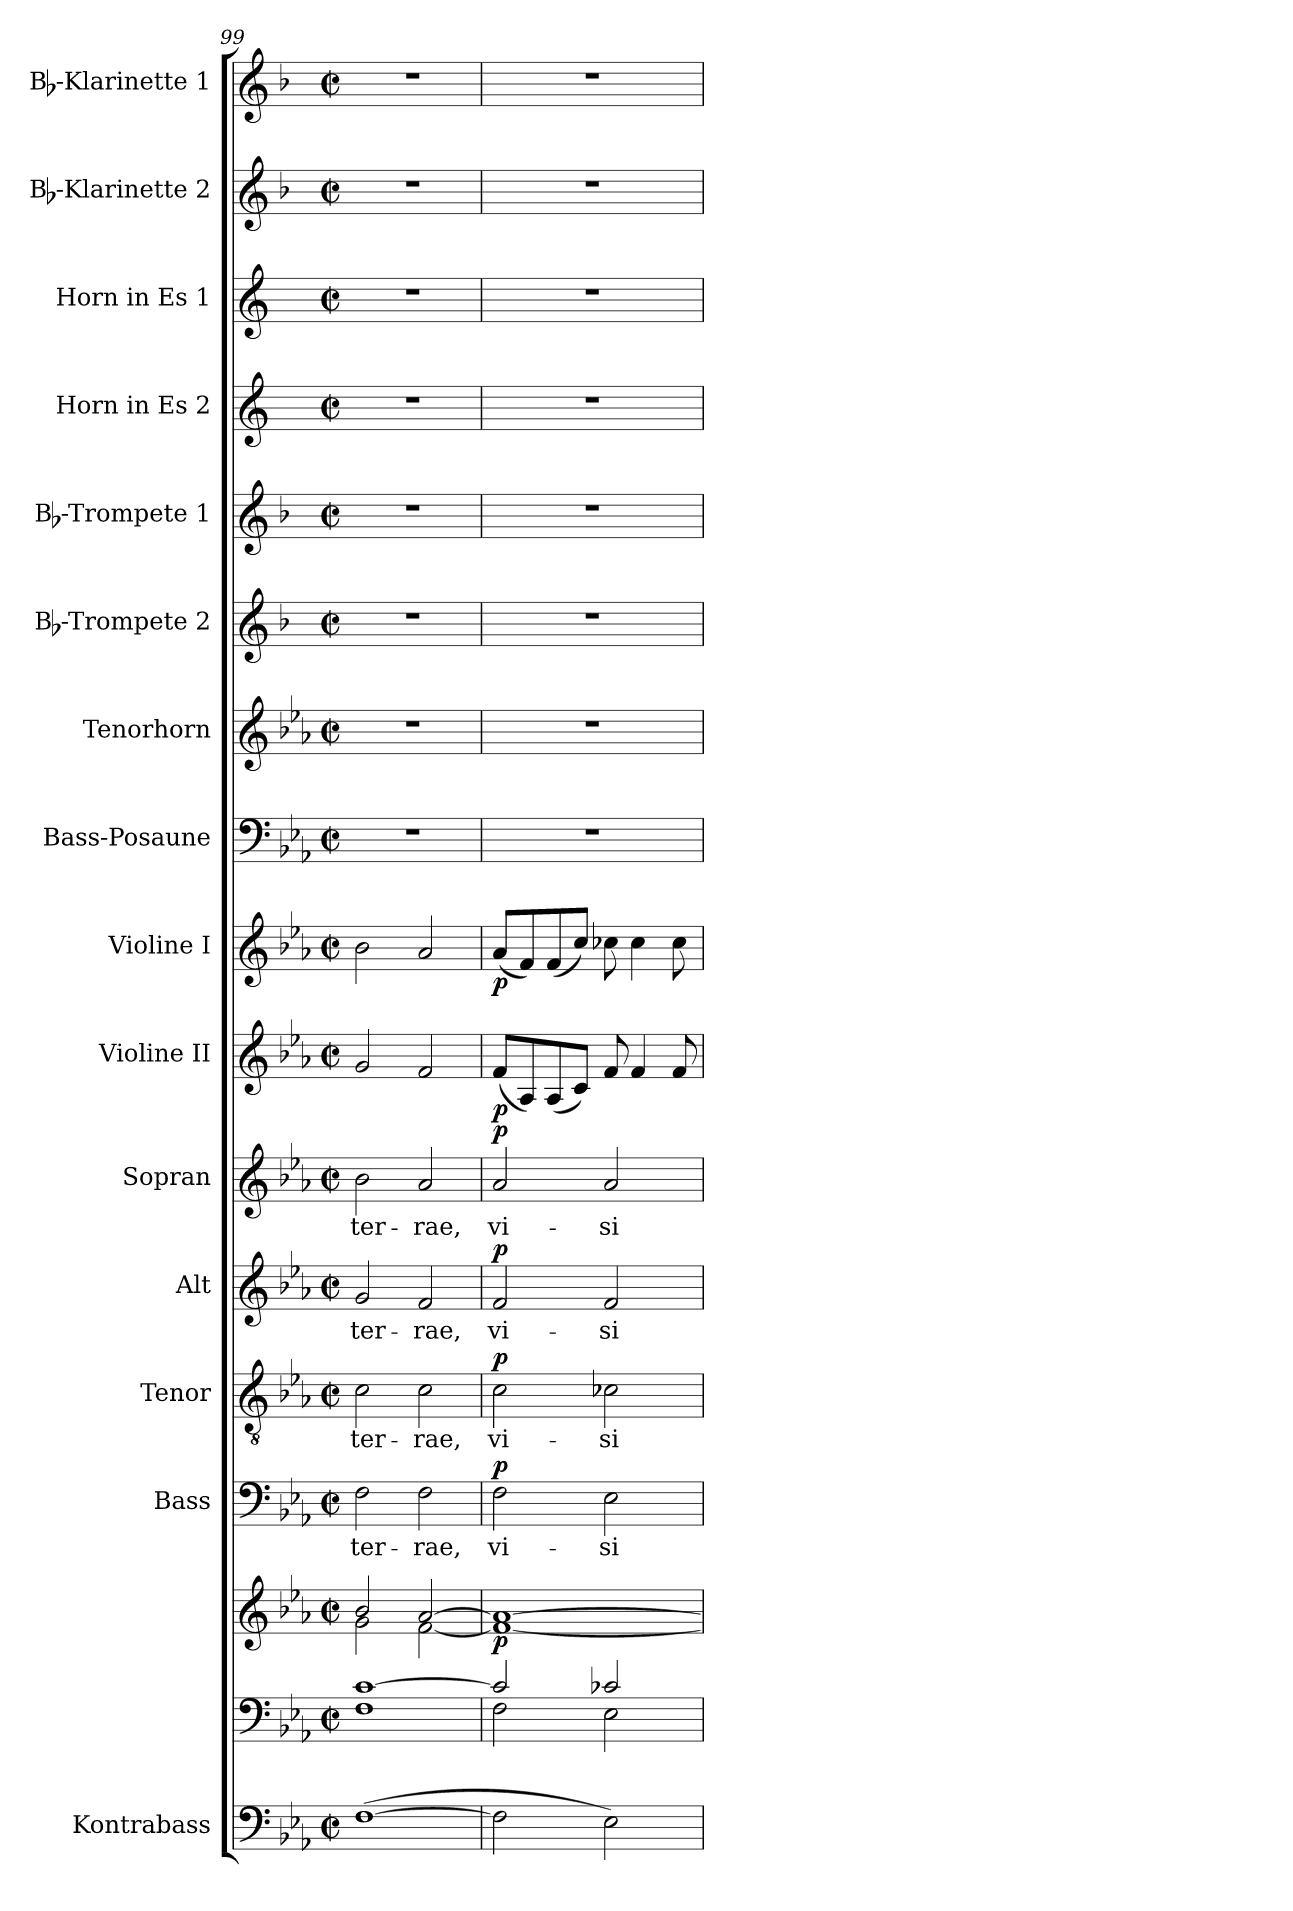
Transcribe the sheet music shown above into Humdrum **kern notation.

**kern	**kern	**kern	**dynam	**kern	**text	**dynam	**kern	**text	**dynam	**kern	**text	**dynam	**kern	**text	**dynam	**kern	**dynam	**kern	**dynam	**kern	**kern	**kern	**kern	**kern	**kern	**kern	**kern
*part16	*part15	*part15	*part15	*part14	*part14	*part14	*part13	*part13	*part13	*part12	*part12	*part12	*part11	*part11	*part11	*part10	*part10	*part9	*part9	*part8	*part7	*part6	*part5	*part4	*part3	*part2	*part1
*staff17	*staff16	*staff15	*staff15/16	*staff14	*staff14	*staff14	*staff13	*staff13	*staff13	*staff12	*staff12	*staff12	*staff11	*staff11	*staff11	*staff10	*staff10	*staff9	*staff9	*staff8	*staff7	*staff6	*staff5	*staff4	*staff3	*staff2	*staff1
*I"Kontrabass	*	*	*	*I"Bass	*	*	*I"Tenor	*	*	*I"Alt	*	*	*I"Sopran	*	*	*I"Violine II	*	*I"Violine I	*	*I"Bass-Posaune	*I"Tenorhorn	*I"Bb-Trompete 2	*I"Bb-Trompete 1	*I"Horn in Es 2	*I"Horn in Es 1	*I"Bb-Klarinette 2	*I"Bb-Klarinette 1
*I'Kb.	*	*	*	*I'B.	*	*	*I'T.	*	*	*I'A.	*	*	*I'S.	*	*	*I'Vl. II	*	*I'Vl. I	*	*I'B. Pos.	*I'T. Hrn.	*I'Bb Trp. 2	*I'Bb Trp. 1	*	*	*I'Bb Kl. 2	*I'Bb Kl. 1
*clefF4	*clefF4	*clefG2	*	*clefF4	*	*	*clefGv2	*	*	*clefG2	*	*	*clefG2	*	*	*clefG2	*	*clefG2	*	*clefF4	*clefG2	*clefG2	*clefG2	*clefG2	*clefG2	*clefG2	*clefG2
*ITrd7c12	*	*	*	*	*	*	*	*	*	*	*	*	*	*	*	*	*	*	*	*	*ITrd8c14	*ITrd1c2	*ITrd1c2	*ITrd5c9	*ITrd5c9	*ITrd1c2	*ITrd1c2
*k[b-e-a-]	*k[b-e-a-]	*k[b-e-a-]	*	*k[b-e-a-]	*	*	*k[b-e-a-]	*	*	*k[b-e-a-]	*	*	*k[b-e-a-]	*	*	*k[b-e-a-]	*	*k[b-e-a-]	*	*k[b-e-a-]	*k[b-e-a-]	*k[b-e-a-]	*k[b-e-a-]	*k[b-e-a-]	*k[b-e-a-]	*k[b-e-a-]	*k[b-e-a-]
*E-:	*E-:	*E-:	*	*E-:	*	*	*E-:	*	*	*E-:	*	*	*E-:	*	*	*E-:	*	*E-:	*	*E-:	*E-:	*E-:	*E-:	*E-:	*E-:	*E-:	*E-:
*M2/2	*M2/2	*M2/2	*	*M2/2	*	*	*M2/2	*	*	*M2/2	*	*	*M2/2	*	*	*M2/2	*	*M2/2	*	*M2/2	*M2/2	*M2/2	*M2/2	*M2/2	*M2/2	*M2/2	*M2/2
*met(c|)	*met(c|)	*met(c|)	*	*met(c|)	*	*	*met(c|)	*	*	*met(c|)	*	*	*met(c|)	*	*	*met(c|)	*	*met(c|)	*	*met(c|)	*met(c|)	*met(c|)	*met(c|)	*met(c|)	*met(c|)	*met(c|)	*met(c|)
=99	=99	=99	=99	=99	=99	=99	=99	=99	=99	=99	=99	=99	=99	=99	=99	=99	=99	=99	=99	=99	=99	=99	=99	=99	=99	=99	=99
*	*^	*^	*	*	*	*	*	*	*	*	*	*	*	*	*	*	*	*	*	*	*	*	*	*	*	*	*
!	!	!	!	!	!	!	!LO:LY:b	!	!	!LO:LY:b	!	!	!LO:LY:b	!	!	!LO:LY:b	!	!	!	!	!	!	!	!	!	!	!	!	!
(>[1FF	[>1c	1F	2b-/	2g\	.	2F\	ter-	.	2c\	ter-	.	2g/	ter-	.	2b-\	ter-	.	2g/	.	2b-\	.	1r	1r	1r	1r	1r	1r	1r	1r
!	!	!	!	!	!	!	!LO:LY:b	!	!	!LO:LY:b	!	!	!LO:LY:b	!	!	!LO:LY:b	!	!	!	!	!	!	!	!	!	!	!	!	!
.	.	.	[>2a-/	[<2f\	.	2F\	-rae,	.	2c\	-rae,	.	2f/	-rae,	.	2a-/	-rae,	.	2f/	.	2a-/	.	.	.	.	.	.	.	.	.
=100	=100	=100	=100	=100	=100	=100	=100	=100	=100	=100	=100	=100	=100	=100	=100	=100	=100	=100	=100	=100	=100	=100	=100	=100	=100	=100	=100	=100	=100
!	!	!	!	!	!LO:DY:b	!	!LO:LY:b	!LO:DY:a	!	!LO:LY:b	!LO:DY:a	!	!LO:LY:b	!LO:DY:a	!	!LO:LY:b	!LO:DY:a	!	!LO:DY:b	!	!LO:DY:b	!	!	!	!	!	!	!	!
2FF\]	2c/]	2F\	1a-_	1f_	p	2F\	vi-	p	2c\	vi-	p	2f/	vi-	p	2a-/	vi-	p	(<8f/L	p	(<8a-/L	p	1r	1r	1r	1r	1r	1r	1r	1r
.	.	.	.	.	.	.	.	.	.	.	.	.	.	.	.	.	.	8A-/)	.	8f/)	.	.	.	.	.	.	.	.	.
.	.	.	.	.	.	.	.	.	.	.	.	.	.	.	.	.	.	(<8A-/	.	(<8f/	.	.	.	.	.	.	.	.	.
.	.	.	.	.	.	.	.	.	.	.	.	.	.	.	.	.	.	8c/J)	.	8cc/J)	.	.	.	.	.	.	.	.	.
!	!	!	!	!	!	!	!LO:LY:b	!	!	!LO:LY:b	!	!	!LO:LY:b	!	!	!LO:LY:b	!	!	!	!	!	!	!	!	!	!	!	!	!
2EE-\)	2c-X/	2E-\	.	.	.	2E-\	-si-	.	2c-X\	-si-	.	2f/	-si-	.	2a-/	-si-	.	8f/	.	8cc-X\	.	.	.	.	.	.	.	.	.
.	.	.	.	.	.	.	.	.	.	.	.	.	.	.	.	.	.	4f/	.	4cc-\	.	.	.	.	.	.	.	.	.
.	.	.	.	.	.	.	.	.	.	.	.	.	.	.	.	.	.	8f/	.	8cc-\	.	.	.	.	.	.	.	.	.
*	*v	*v	*	*	*	*	*	*	*	*	*	*	*	*	*	*	*	*	*	*	*	*	*	*	*	*	*	*	*
*	*	*v	*v	*	*	*	*	*	*	*	*	*	*	*	*	*	*	*	*	*	*	*	*	*	*	*	*	*
=	=	=	=	=	=	=	=	=	=	=	=	=	=	=	=	=	=	=	=	=	=	=	=	=	=	=	=
*-	*-	*-	*-	*-	*-	*-	*-	*-	*-	*-	*-	*-	*-	*-	*-	*-	*-	*-	*-	*-	*-	*-	*-	*-	*-	*-	*-
